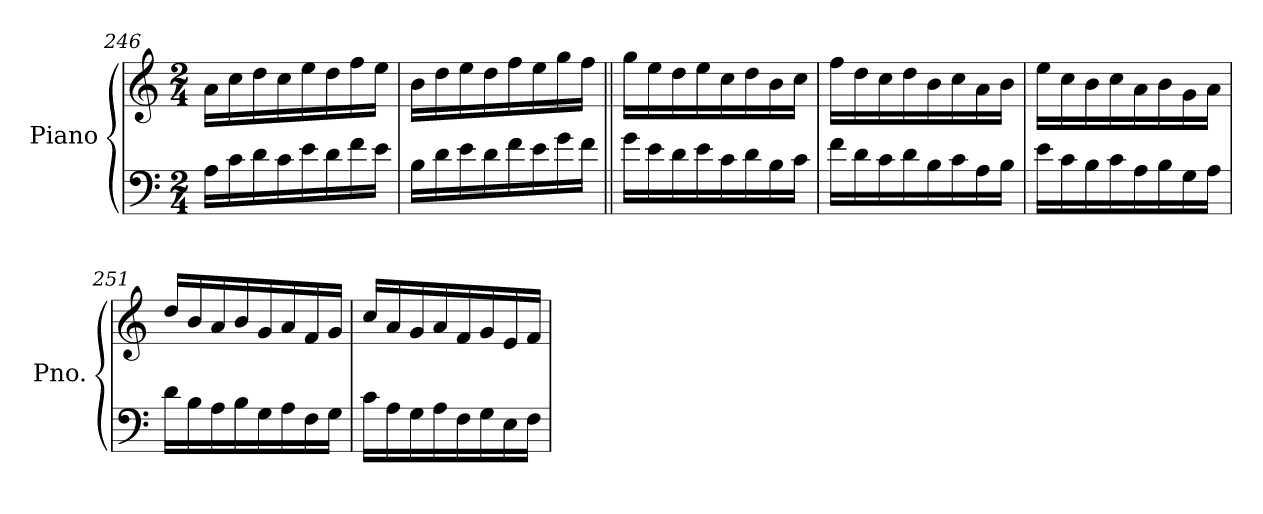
**kern	**kern
*part1	*part1
*staff2	*staff1
*I"Piano	*
*I'Pno.	*
*clefF4	*clefG2
*k[]	*k[]
*M2/4	*M2/4
=246	=246
16A\LL	16a\LL
16c\	16cc\
16d\	16dd\
16c\	16cc\
16e\	16ee\
16d\	16dd\
16f\	16ff\
16e\JJ	16ee\JJ
=247	=247
16B\LL	16b\LL
16d\	16dd\
16e\	16ee\
16d\	16dd\
16f\	16ff\
16e\	16ee\
16g\	16gg\
16f\JJ	16ff\JJ
=248||	=248||
16g\LL	16gg\LL
16e\	16ee\
16d\	16dd\
16e\	16ee\
16c\	16cc\
16d\	16dd\
16B\	16b\
16c\JJ	16cc\JJ
=249	=249
16f\LL	16ff\LL
16d\	16dd\
16c\	16cc\
16d\	16dd\
16B\	16b\
16c\	16cc\
16A\	16a\
16B\JJ	16b\JJ
=250	=250
16e\LL	16ee\LL
16c\	16cc\
16B\	16b\
16c\	16cc\
16A\	16a\
16B\	16b\
16G\	16g\
16A\JJ	16a\JJ
!!LO:LB:g=z
=251	=251
16d\LL	16dd/LL
16B\	16b/
16A\	16a/
16B\	16b/
16G\	16g/
16A\	16a/
16F\	16f/
16G\JJ	16g/JJ
=252	=252
16c\LL	16cc/LL
16A\	16a/
16G\	16g/
16A\	16a/
16F\	16f/
16G\	16g/
16E\	16e/
16F\JJ	16f/JJ
=	=
*-	*-
